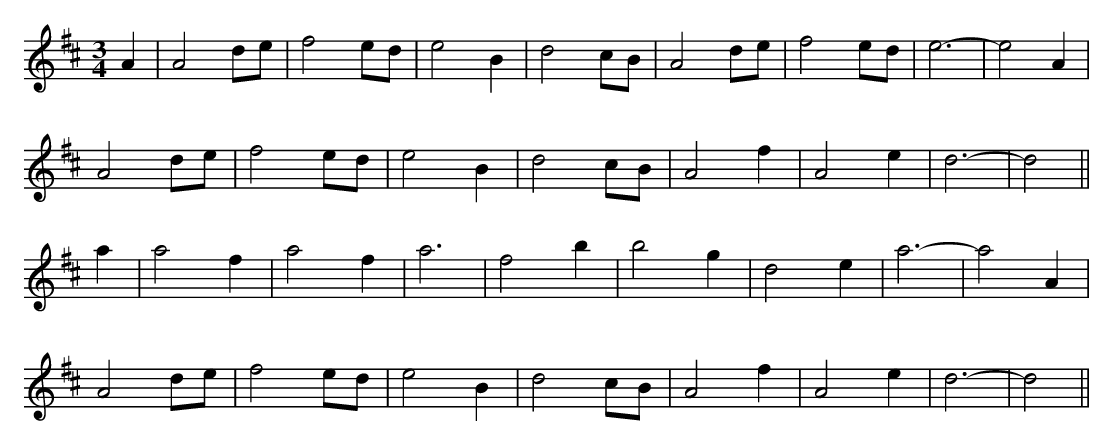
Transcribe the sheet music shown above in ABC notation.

X:1
M:3/4
K:D
A2|A4 de|f4 ed|e4 B2|d4 cB|A4 de|f4 ed|e6-|e4 A2|
A4 de|f4 ed|e4 B2|d4 cB|A4 f2|A4 e2|d6-|d4||
a2|a4 f2|a4 f2|a6|f4 b2|b4 g2|d4 e2|a6-|a4 A2|
A4 de|f4 ed|e4 B2|d4 cB|A4 f2|A4 e2|d6-|d4||
